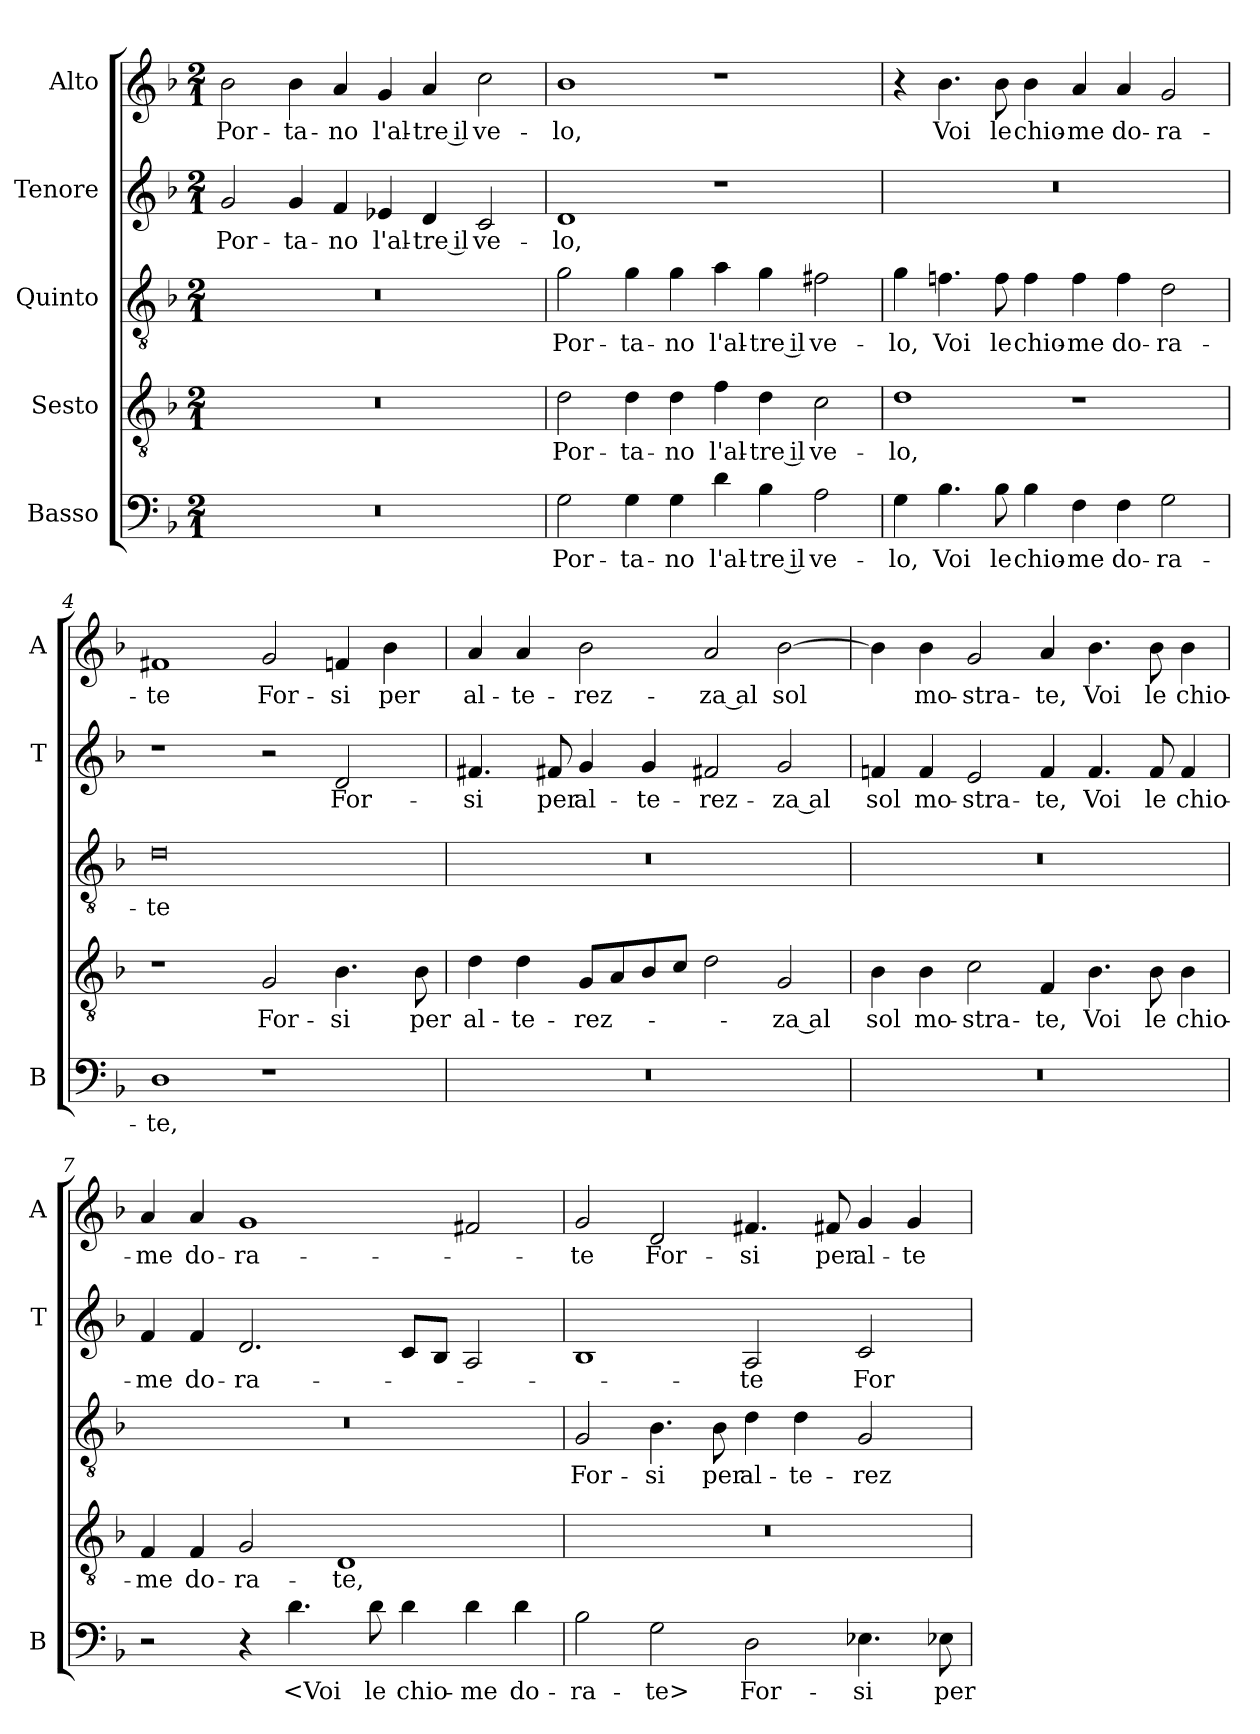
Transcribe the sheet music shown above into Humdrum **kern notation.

**kern	**text	**kern	**text	**kern	**text	**kern	**text	**kern	**text
*part5	*part5	*part4	*part4	*part3	*part3	*part2	*part2	*part1	*part1
*staff5	*staff5	*staff4	*staff4	*staff3	*staff3	*staff2	*staff2	*staff1	*staff1
*I"Basso	*	*I"Sesto	*	*I"Quinto	*	*I"Tenore	*	*I"Alto	*
*I'B	*	*	*	*	*	*I'T	*	*I'A	*
*clefF4	*	*clefGv2	*	*clefGv2	*	*clefG2	*	*clefG2	*
*k[b-]	*	*k[b-]	*	*k[b-]	*	*k[b-]	*	*k[b-]	*
*d:	*	*d:	*	*d:	*	*d:	*	*d:	*
*M2/1	*	*M2/1	*	*M2/1	*	*M2/1	*	*M2/1	*
=1	=1	=1	=1	=1	=1	=1	=1	=1	=1
0r	.	0r	.	0r	.	2g	Por-	2b-	Por-
.	.	.	.	.	.	4g	-ta-	4b-	-ta-
.	.	.	.	.	.	4f	-no	4a	-no
.	.	.	.	.	.	4e-X	l'al-	4g	l'al-
.	.	.	.	.	.	4d	-tre il	4a	-tre il
.	.	.	.	.	.	2c	ve-	2cc	ve-
=2	=2	=2	=2	=2	=2	=2	=2	=2	=2
2G	Por-	2d	Por-	2g	Por-	1d	-lo,	1b-	-lo,
4G	-ta-	4d	-ta-	4g	-ta-	.	.	.	.
4G	-no	4d	-no	4g	-no	.	.	.	.
4d	l'al-	4f	l'al-	4a	l'al-	1r	.	1r	.
4B-	-tre il	4d	-tre il	4g	-tre il	.	.	.	.
2A	ve-	2c	ve-	2f#X	ve-	.	.	.	.
=3	=3	=3	=3	=3	=3	=3	=3	=3	=3
4G	-lo,	1d	-lo,	4g	-lo,	0r	.	4r	.
4.B-	Voi	.	.	4.fn	Voi	.	.	4.b-	Voi
8B-	le	.	.	8f	le	.	.	8b-	le
4B-	chio-	.	.	4f	chio-	.	.	4b-	chio-
4F	-me	1r	.	4f	-me	.	.	4a	-me
4F	do-	.	.	4f	do-	.	.	4a	do-
2G	-ra-	.	.	2d	-ra-	.	.	2g	-ra-
=4	=4	=4	=4	=4	=4	=4	=4	=4	=4
1D	-te,	1r	.	0d	-te	1r	.	1f#X	-te
1r	.	2G	For-	.	.	2r	.	2g	For-
.	.	4.B-	-si	.	.	2d	For-	4fn	-si
.	.	.	.	.	.	.	.	4b-	per
.	.	8B-	per	.	.	.	.	.	.
=5	=5	=5	=5	=5	=5	=5	=5	=5	=5
0r	.	4d	al-	0r	.	4.f#X	-si	4a	al-
.	.	4d	-te-	.	.	.	.	4a	-te-
.	.	.	.	.	.	8f#X	per	.	.
.	.	8GL	-rez-	.	.	4g	al-	2b-	-rez-
.	.	8A	.	.	.	.	.	.	.
.	.	8B-	.	.	.	4g	-te-	.	.
.	.	8cJ	.	.	.	.	.	.	.
.	.	2d	.	.	.	2f#X	-rez-	2a	-za al
.	.	2G	-za al	.	.	2g	-za al	[2b-	sol
=6	=6	=6	=6	=6	=6	=6	=6	=6	=6
0r	.	4B-	sol	0r	.	4fn	sol	4b-]	.
.	.	4B-	mo-	.	.	4f	mo-	4b-	mo-
.	.	2c	-stra-	.	.	2e	-stra-	2g	-stra-
.	.	4F	-te,	.	.	4f	-te,	4a	-te,
.	.	4.B-	Voi	.	.	4.f	Voi	4.b-	Voi
.	.	8B-	le	.	.	8f	le	8b-	le
.	.	4B-	chio-	.	.	4f	chio-	4b-	chio-
=7	=7	=7	=7	=7	=7	=7	=7	=7	=7
2r	.	4F	-me	0r	.	4f	-me	4a	-me
.	.	4F	do-	.	.	4f	do-	4a	do-
4r	.	2G	-ra-	.	.	2.d	-ra-	1g	-ra-
4.d	<Voi	.	.	.	.	.	.	.	.
.	.	1D	-te,	.	.	.	.	.	.
8d	le	.	.	.	.	.	.	.	.
4d	chio-	.	.	.	.	8cL	.	.	.
.	.	.	.	.	.	8B-J	.	.	.
4d	-me	.	.	.	.	2A	.	2f#X	.
4d	do-	.	.	.	.	.	.	.	.
=8	=8	=8	=8	=8	=8	=8	=8	=8	=8
2B-	-ra-	0r	.	2G	For-	1B-	.	2g	-te
2G	-te>	.	.	4.B-	-si	.	.	2d	For-
.	.	.	.	8B-	per	.	.	.	.
2D	For-	.	.	4d	al-	2A	-te	4.f#X	-si
.	.	.	.	4d	-te-	.	.	.	.
.	.	.	.	.	.	.	.	8f#X	per
4.E-X	-si	.	.	2G	-rez-	2c	For-	4g	al-
.	.	.	.	.	.	.	.	4g	-te-
8E-X	per	.	.	.	.	.	.	.	.
=	=	=	=	=	=	=	=	=	=
*-	*-	*-	*-	*-	*-	*-	*-	*-	*-
